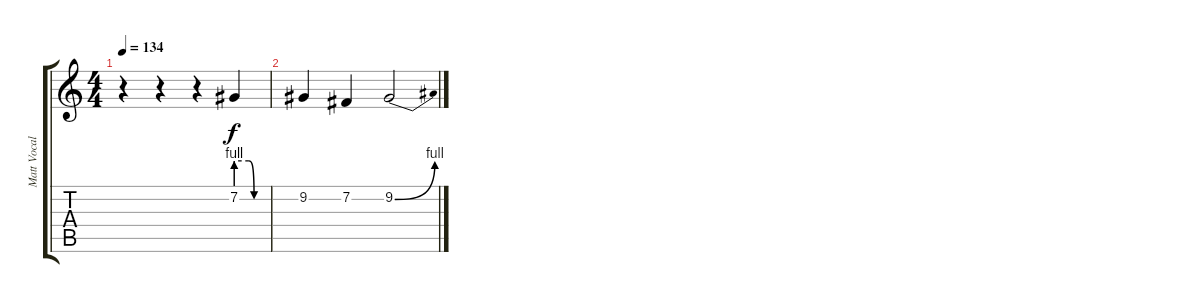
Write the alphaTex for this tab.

\track ("Matt Vocals" "Matt Vocal") {instrument violin}
\staff {score tabs}
\tuning (E4 B3 G3 D3 A2 E2) {hide}
\ts (4 4)
\tempo 134
\clef g2
\ks c
r.4{dy f} r.4 r.4 7.2{be (custom 0 4 25 4 35 0 60 0)}.4 |
9.2.4 7.2.4 9.2{be (bend 0 0 60 4)}.2
